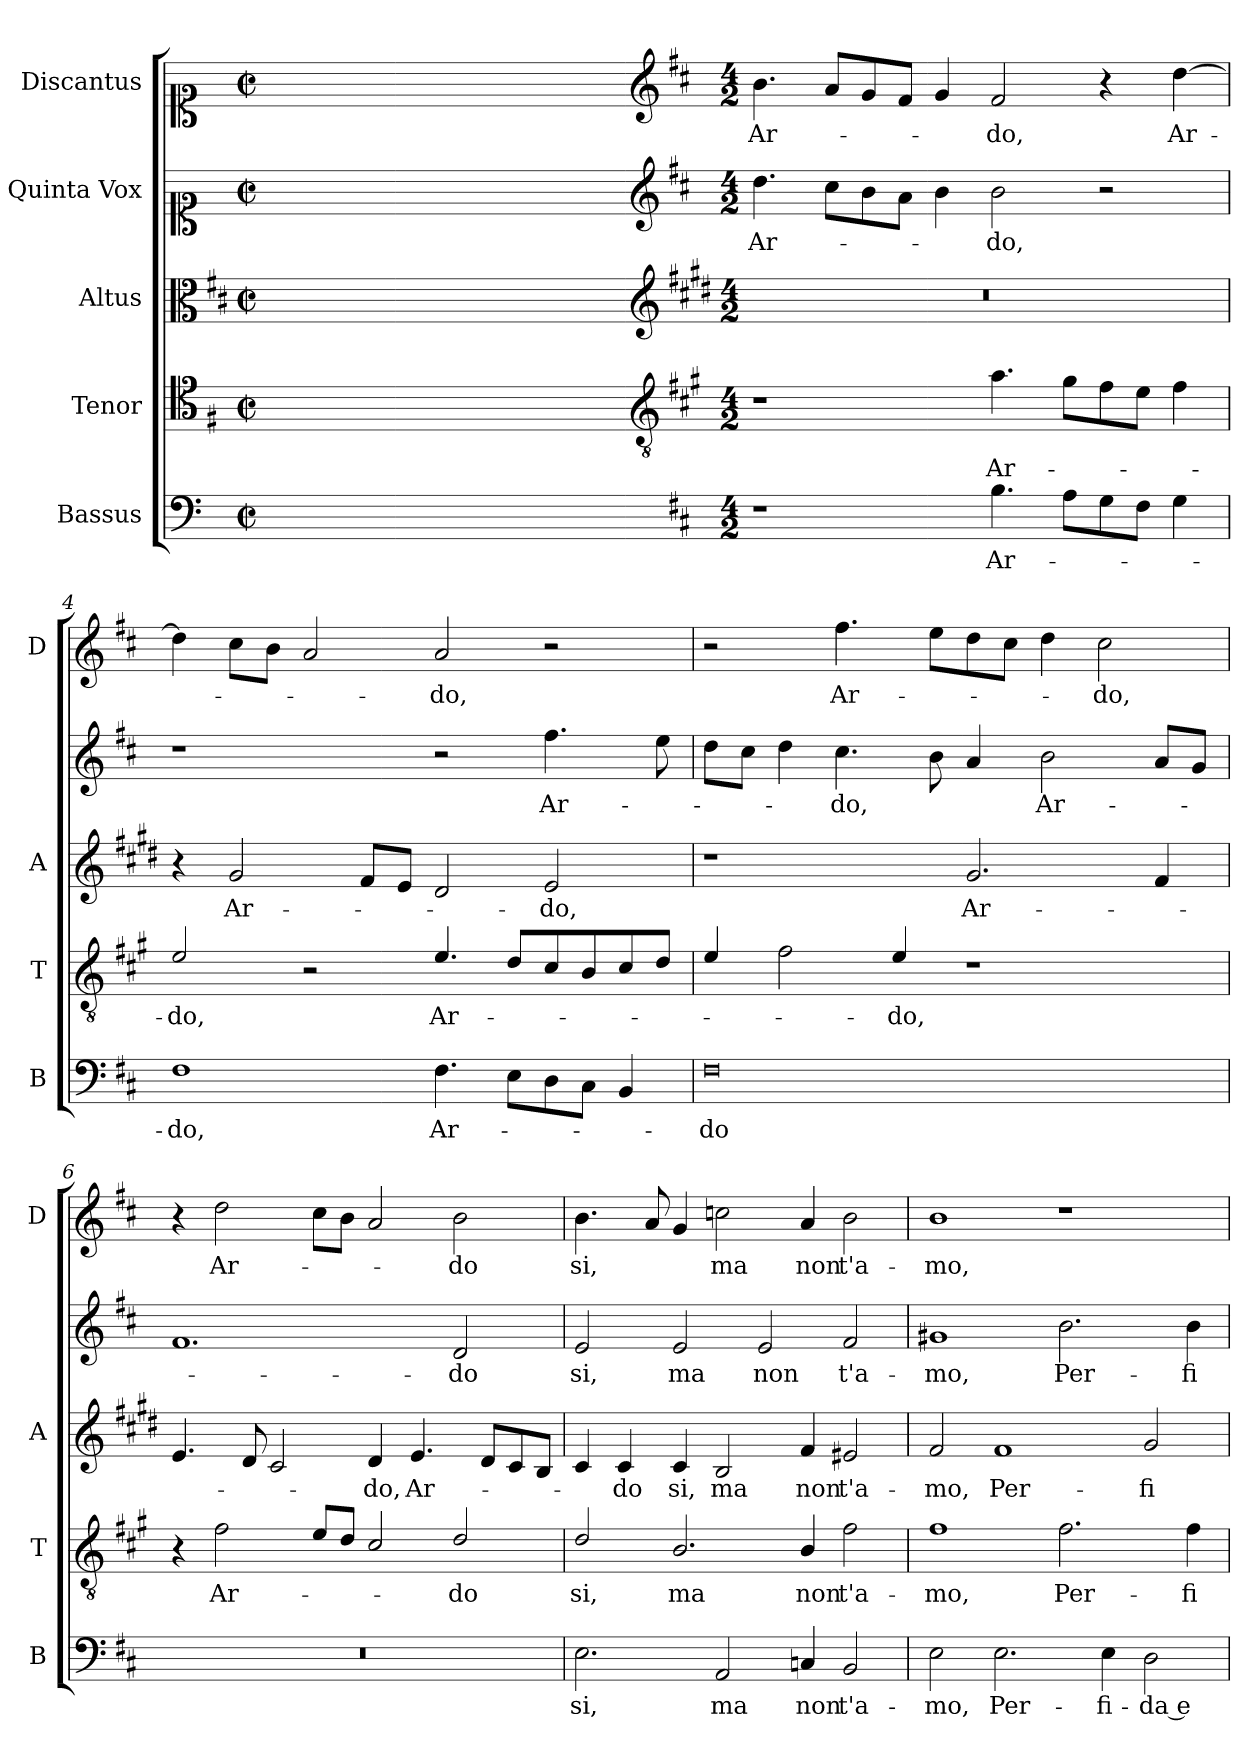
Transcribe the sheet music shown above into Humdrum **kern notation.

**kern	**text	**kern	**text	**kern	**text	**kern	**text	**kern	**text
*part5	*part5	*part4	*part4	*part3	*part3	*part2	*part2	*part1	*part1
*staff5	*staff5	*staff4	*staff4	*staff3	*staff3	*staff2	*staff2	*staff1	*staff1
*I"Bassus	*	*I"Tenor	*	*I"Altus	*	*I"Quinta Vox	*	*I"Discantus	*
*I'B	*	*I'T	*	*I'A	*	*	*	*I'D	*
*clefF4	*	*clefC4	*	*clefC3	*	*clefC1	*	*clefC1	*
*	*	*ITrd4c7	*	*ITrd1c2	*	*	*	*	*
*k[]	*	*k[]	*	*k[]	*	*k[]	*	*k[]	*
*C:	*	*C:	*	*C:	*	*C:	*	*C:	*
*M2/2	*	*M2/2	*	*M2/2	*	*M2/2	*	*M2/2	*
*met(c|)	*	*met(c|)	*	*met(c|)	*	*met(c|)	*	*met(c|)	*
=1	=1	=1	=1	=1	=1	=1	=1	=1	=1
1ryy	.	1ryy	.	1ryy	.	1ryy	.	1ryy	.
=2-	=2-	=2-	=2-	=2-	=2-	=2-	=2-	=2-	=2-
4ryy	.	4ryy	.	4ryy	.	4ryy	.	4ryy	.
4ryy	.	4ryy	.	4ryy	.	4ryy	.	4ryy	.
4ryy	.	4ryy	.	4ryy	.	4ryy	.	4ryy	.
4ryy	.	4ryy	.	4ryy	.	4ryy	.	4ryy	.
=3-	=3-	=3-	=3-	=3-	=3-	=3-	=3-	=3-	=3-
*	*	*clefGv2	*	*clefG2	*	*clefG2	*	*clefG2	*
*k[f#c#]	*	*k[f#c#]	*	*k[f#c#]	*	*k[f#c#]	*	*k[f#c#]	*
*D:	*	*D:	*	*D:	*	*D:	*	*D:	*
*M4/2	*	*M4/2	*	*M4/2	*	*M4/2	*	*M4/2	*
!	!	!	!	!	!	!	!LO:LY:b	!	!LO:LY:b
1r	.	1r	.	0r	.	4.dd\	Ar-	4.b\	Ar-
.	.	.	.	.	.	8cc#\L	.	8a/L	.
.	.	.	.	.	.	8b\	.	8g/	.
.	.	.	.	.	.	8a\J	.	8f#/J	.
.	.	.	.	.	.	4b\	.	4g/	.
!	!LO:LY:b	!	!LO:LY:b	!	!	!	!LO:LY:b	!	!LO:LY:b
4.B\	Ar-	4.d\	Ar-	.	.	2b\	-do,	2f#/	-do,
8A\L	.	8c#\L	.	.	.	.	.	.	.
8G\	.	8B\	.	.	.	2r	.	4r	.
8F#\J	.	8A\J	.	.	.	.	.	.	.
!	!	!	!	!	!	!	!	!	!LO:LY:b
4G\	.	4B\	.	.	.	.	.	[4dd\	Ar-
=4	=4	=4	=4	=4	=4	=4	=4	=4	=4
!	!LO:LY:b	!	!LO:LY:b	!	!	!	!	!	!
1F#	-do,	2A/	-do,	4r	.	1r	.	4dd\]	.
!	!	!	!	!	!LO:LY:b	!	!	!	!
.	.	.	.	2f#/	Ar-	.	.	8cc#\L	.
.	.	.	.	.	.	.	.	8b\J	.
.	.	2r	.	.	.	.	.	2a/	.
.	.	.	.	8e/L	.	.	.	.	.
.	.	.	.	8d/J	.	.	.	.	.
!	!LO:LY:b	!	!LO:LY:b	!	!	!	!	!	!LO:LY:b
4.F#\	Ar-	4.A/	Ar-	2c#/	.	2r	.	2a/	-do,
8E\L	.	8G/L	.	.	.	.	.	.	.
!	!	!	!	!	!LO:LY:b	!	!LO:LY:b	!	!
8D\	.	8F#/	.	2d/	-do,	4.ff#\	Ar-	2r	.
8C#\J	.	8E/	.	.	.	.	.	.	.
4BB/	.	8F#/	.	.	.	.	.	.	.
.	.	8G/J	.	.	.	8ee\	.	.	.
=5	=5	=5	=5	=5	=5	=5	=5	=5	=5
!	!LO:LY:b	!	!	!	!	!	!	!	!
0F#	-do	4A/	.	1r	.	8dd\L	.	2r	.
.	.	.	.	.	.	8cc#\J	.	.	.
.	.	2B\	.	.	.	4dd\	.	.	.
!	!	!	!	!	!	!	!LO:LY:b	!	!LO:LY:b
.	.	.	.	.	.	4.cc#\	-do,	4.ff#\	Ar-
!	!	!	!LO:LY:b	!	!	!	!	!	!
.	.	4A/	-do,	.	.	.	.	.	.
.	.	.	.	.	.	8b\	.	8ee\L	.
!	!	!	!	!	!LO:LY:b	!	!	!	!
.	.	1r	.	2.f#/	Ar-	4a/	.	8dd\	.
.	.	.	.	.	.	.	.	8cc#\J	.
!	!	!	!	!	!	!	!LO:LY:b	!	!
.	.	.	.	.	.	2b\	Ar-	4dd\	.
!	!	!	!	!	!	!	!	!	!LO:LY:b
.	.	.	.	.	.	.	.	2cc#\	-do,
.	.	.	.	4e/	.	8a/L	.	.	.
.	.	.	.	.	.	8g/J	.	.	.
!!LO:LB:g=z
=6	=6	=6	=6	=6	=6	=6	=6	=6	=6
0r	.	4r	.	4.d/	.	1.f#	.	4r	.
!	!	!	!LO:LY:b	!	!	!	!	!	!LO:LY:b
.	.	2B\	Ar-	.	.	.	.	2dd\	Ar-
.	.	.	.	8c#/	.	.	.	.	.
.	.	.	.	2B/	.	.	.	.	.
.	.	8A/L	.	.	.	.	.	8cc#\L	.
.	.	8G/J	.	.	.	.	.	8b\J	.
!	!	!	!	!	!LO:LY:b	!	!	!	!
.	.	2F#/	.	4c#/	-do,	.	.	2a/	.
!	!	!	!	!	!LO:LY:b	!	!	!	!
.	.	.	.	4.d/	Ar-	.	.	.	.
!	!	!	!LO:LY:b	!	!	!	!LO:LY:b	!	!LO:LY:b
.	.	2G/	-do	.	.	2d/	-do	2b\	-do
.	.	.	.	8c#/L	.	.	.	.	.
.	.	.	.	8B/	.	.	.	.	.
.	.	.	.	8A/J	.	.	.	.	.
=7	=7	=7	=7	=7	=7	=7	=7	=7	=7
!	!LO:LY:b	!	!LO:LY:b	!	!	!	!LO:LY:b	!	!LO:LY:b
2.E\	si,	2G/	si,	4B/	.	2e/	si,	4.b\	si,
!	!	!	!	!	!LO:LY:b	!	!	!	!
.	.	.	.	4B/	-do	.	.	.	.
.	.	.	.	.	.	.	.	8a/	.
!	!	!	!LO:LY:b	!	!LO:LY:b	!	!LO:LY:b	!	!
.	.	2.E/	ma	4B/	si,	2e/	ma	4g/	.
!	!LO:LY:b	!	!	!	!LO:LY:b	!	!	!	!LO:LY:b
2AA/	ma	.	.	2A/	ma	.	.	2ccn\	ma
!	!	!	!	!	!	!	!LO:LY:b	!	!
.	.	.	.	.	.	2e/	non	.	.
!	!LO:LY:b	!	!LO:LY:b	!	!LO:LY:b	!	!	!	!LO:LY:b
4Cn/	non	4E/	non	4e/	non	.	.	4a/	non
!	!LO:LY:b	!	!LO:LY:b	!	!LO:LY:b	!	!LO:LY:b	!	!LO:LY:b
2BB/	t'a-	2B\	t'a-	2d#X/	t'a-	2f#/	t'a-	2b\	t'a-
=8	=8	=8	=8	=8	=8	=8	=8	=8	=8
!	!LO:LY:b	!	!LO:LY:b	!	!LO:LY:b	!	!LO:LY:b	!	!LO:LY:b
2E\	-mo,	1B	-mo,	2e/	-mo,	1g#X	-mo,	1b	-mo,
!	!LO:LY:b	!	!	!	!LO:LY:b	!	!	!	!
2.E\	Per-	.	.	1e	Per-	.	.	.	.
!	!	!	!LO:LY:b	!	!	!	!LO:LY:b	!	!
.	.	2.B\	Per-	.	.	2.b\	Per-	1r	.
!	!LO:LY:b	!	!	!	!	!	!	!	!
4E\	-fi-	.	.	.	.	.	.	.	.
!	!LO:LY:b	!	!	!	!LO:LY:b	!	!	!	!
2D\	-da e	.	.	2f#/	-fi-	.	.	.	.
!	!	!	!LO:LY:b	!	!	!	!LO:LY:b	!	!
.	.	4B\	-fi-	.	.	4b\	-fi-	.	.
=	=	=	=	=	=	=	=	=	=
*-	*-	*-	*-	*-	*-	*-	*-	*-	*-
